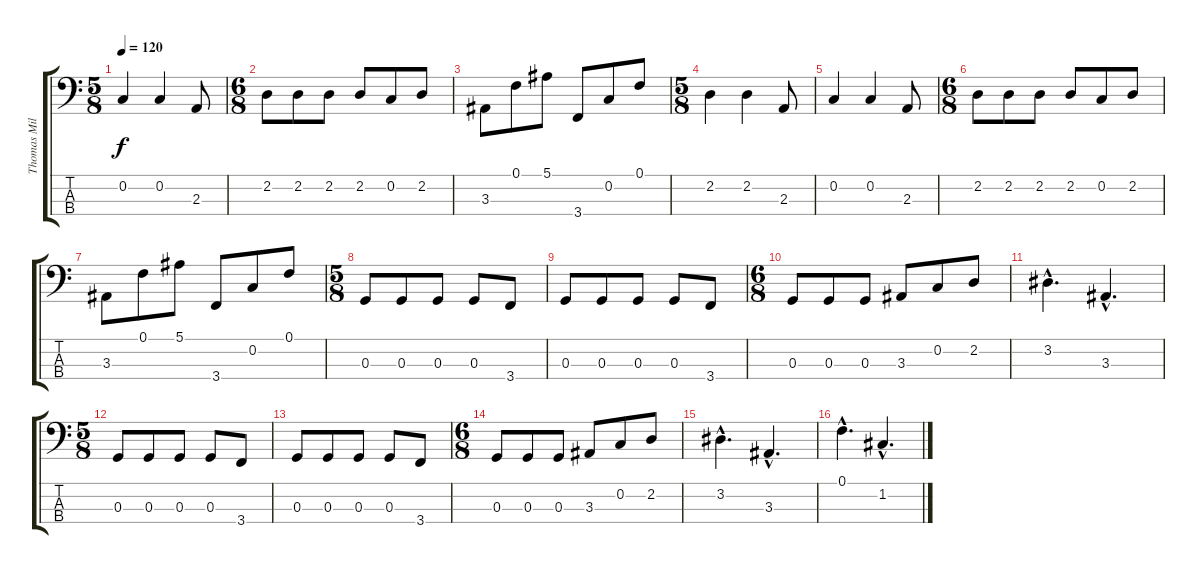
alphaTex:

\track ("Thomas Miller" "Thomas Mil") {instrument electricbasspick}
\staff {score tabs}
\tuning (F2 C2 G1 D1) {hide}
\ts (5 8)
\tempo 120
\clef f4
\ks c
0.2.4{dy f} 0.2.4 2.3.8 |
\ts (6 8)
2.2.8 2.2.8 2.2.8 2.2.8 0.2.8 2.2.8 |
3.3.8 0.1.8 5.1.8 3.4.8 0.2.8 0.1.8 |
\ts (5 8)
2.2.4 2.2.4 2.3.8 |
0.2.4 0.2.4 2.3.8 |
\ts (6 8)
2.2.8 2.2.8 2.2.8 2.2.8 0.2.8 2.2.8 |
3.3.8 0.1.8 5.1.8 3.4.8 0.2.8 0.1.8 |
\ts (5 8)
0.3.8 0.3.8 0.3.8 0.3.8 3.4.8 |
0.3.8 0.3.8 0.3.8 0.3.8 3.4.8 |
\ts (6 8)
0.3.8 0.3.8 0.3.8 3.3.8 0.2.8 2.2.8 |
3.2{hac}.4{d} 3.3{hac}.4{d} |
\ts (5 8)
0.3.8 0.3.8 0.3.8 0.3.8 3.4.8 |
0.3.8 0.3.8 0.3.8 0.3.8 3.4.8 |
\ts (6 8)
0.3.8 0.3.8 0.3.8 3.3.8 0.2.8 2.2.8 |
3.2{hac}.4{d} 3.3{hac}.4{d} |
0.1{hac}.4{d} 1.2{hac}.4{d}
